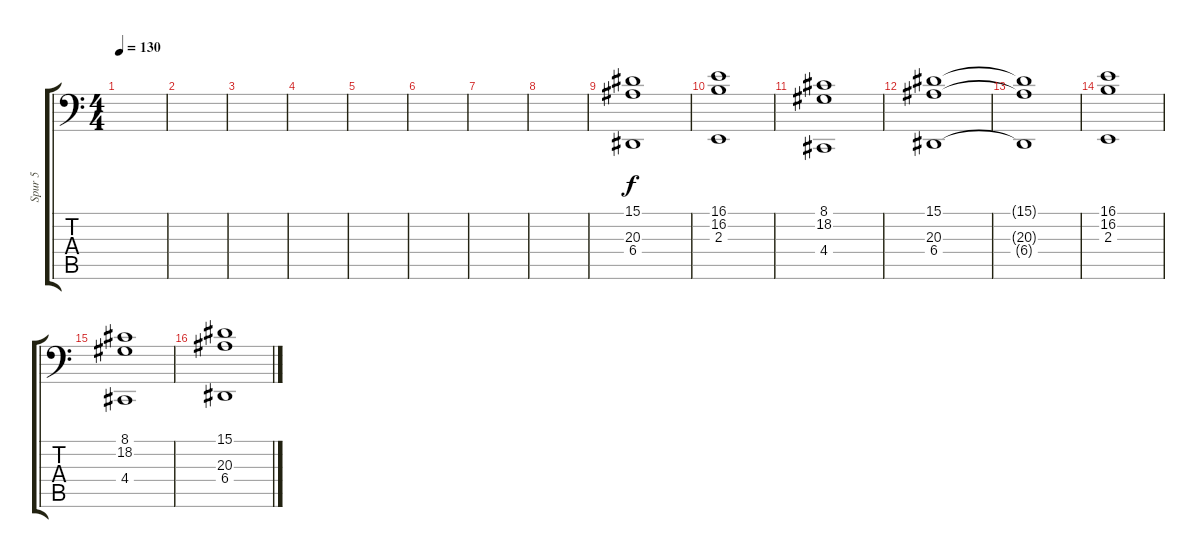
\track ("Spur 5" "Spur 5") {instrument choiraahs}
\staff {score tabs}
\tuning (C3 G2 D2 A1 E1 B0) {hide}
\ts (4 4)
\tempo 130
\clef f4
\ks c
|
|
|
|
|
|
|
|
(15.1 20.3 6.4).1 |
(16.1 16.2 2.3).1 |
(8.1 18.2 4.4).1 |
(15.1 20.3 6.4).1 |
(15.1{t} 20.3{t} 6.4{t}).1 |
(16.1 16.2 2.3).1 |
(8.1 18.2 4.4).1 |
(15.1 20.3 6.4).1
